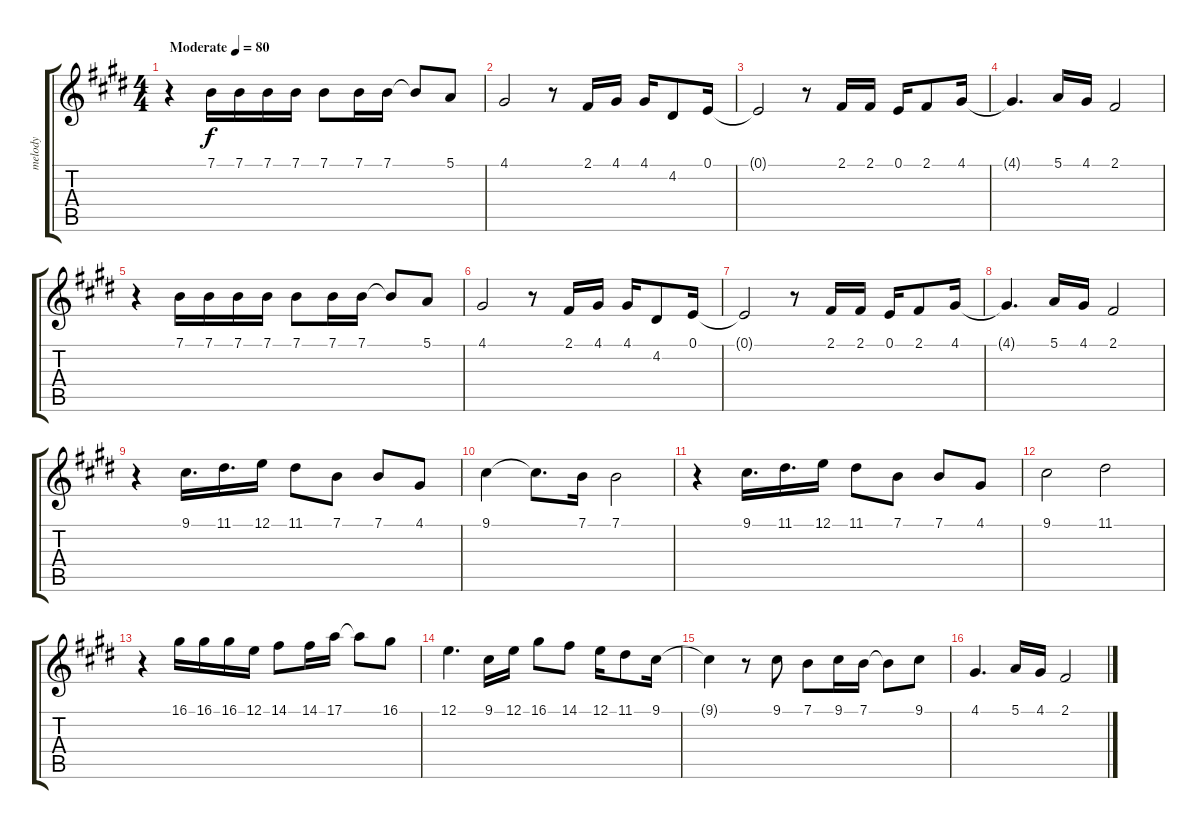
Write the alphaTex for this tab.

\track ("melody" "melody") {instrument flute}
\staff {score tabs}
\tuning (E4 B3 G3 D3 A2 E2) {hide}
\ts (4 4)
\tempo (80 "Moderate")
\clef g2
\ks e
r.4{dy f instrument flute} 7.1.16 7.1.16 7.1.16 7.1.16 7.1.8 7.1.16 7.1.16 7.1{t}.8 5.1.8 |
4.1.2 r.8 2.1.16 4.1.16 4.1.16 4.2.8 0.1.16 |
0.1{t}.2 r.8 2.1.16 2.1.16 0.1.16 2.1.8 4.1.16 |
4.1{t}.4{d} 5.1.16 4.1.16 2.1.2 |
r.4 7.1.16 7.1.16 7.1.16 7.1.16 7.1.8 7.1.16 7.1.16 7.1{t}.8 5.1.8 |
4.1.2 r.8 2.1.16 4.1.16 4.1.16 4.2.8 0.1.16 |
0.1{t}.2 r.8 2.1.16 2.1.16 0.1.16 2.1.8 4.1.16 |
4.1{t}.4{d} 5.1.16 4.1.16 2.1.2 |
r.4 9.1.16{d} 11.1.16{d} 12.1.16 11.1.8 7.1.8 7.1.8 4.1.8 |
9.1.4 9.1{t}.8{d} 7.1.16 7.1.2 |
r.4 9.1.16{d} 11.1.16{d} 12.1.16 11.1.8 7.1.8 7.1.8 4.1.8 |
9.1.2 11.1.2 |
r.4 16.1.16 16.1.16 16.1.16 12.1.16 14.1.8 14.1.16 17.1.16 17.1{t}.8 16.1.8 |
12.1.4{d} 9.1.16 12.1.16 16.1.8 14.1.8 12.1.16 11.1.8 9.1.16 |
9.1{t}.4 r.8 9.1.8 7.1.8 9.1.16 7.1.16 7.1{t}.8 9.1.8 |
4.1.4{d} 5.1.16 4.1.16 2.1.2
